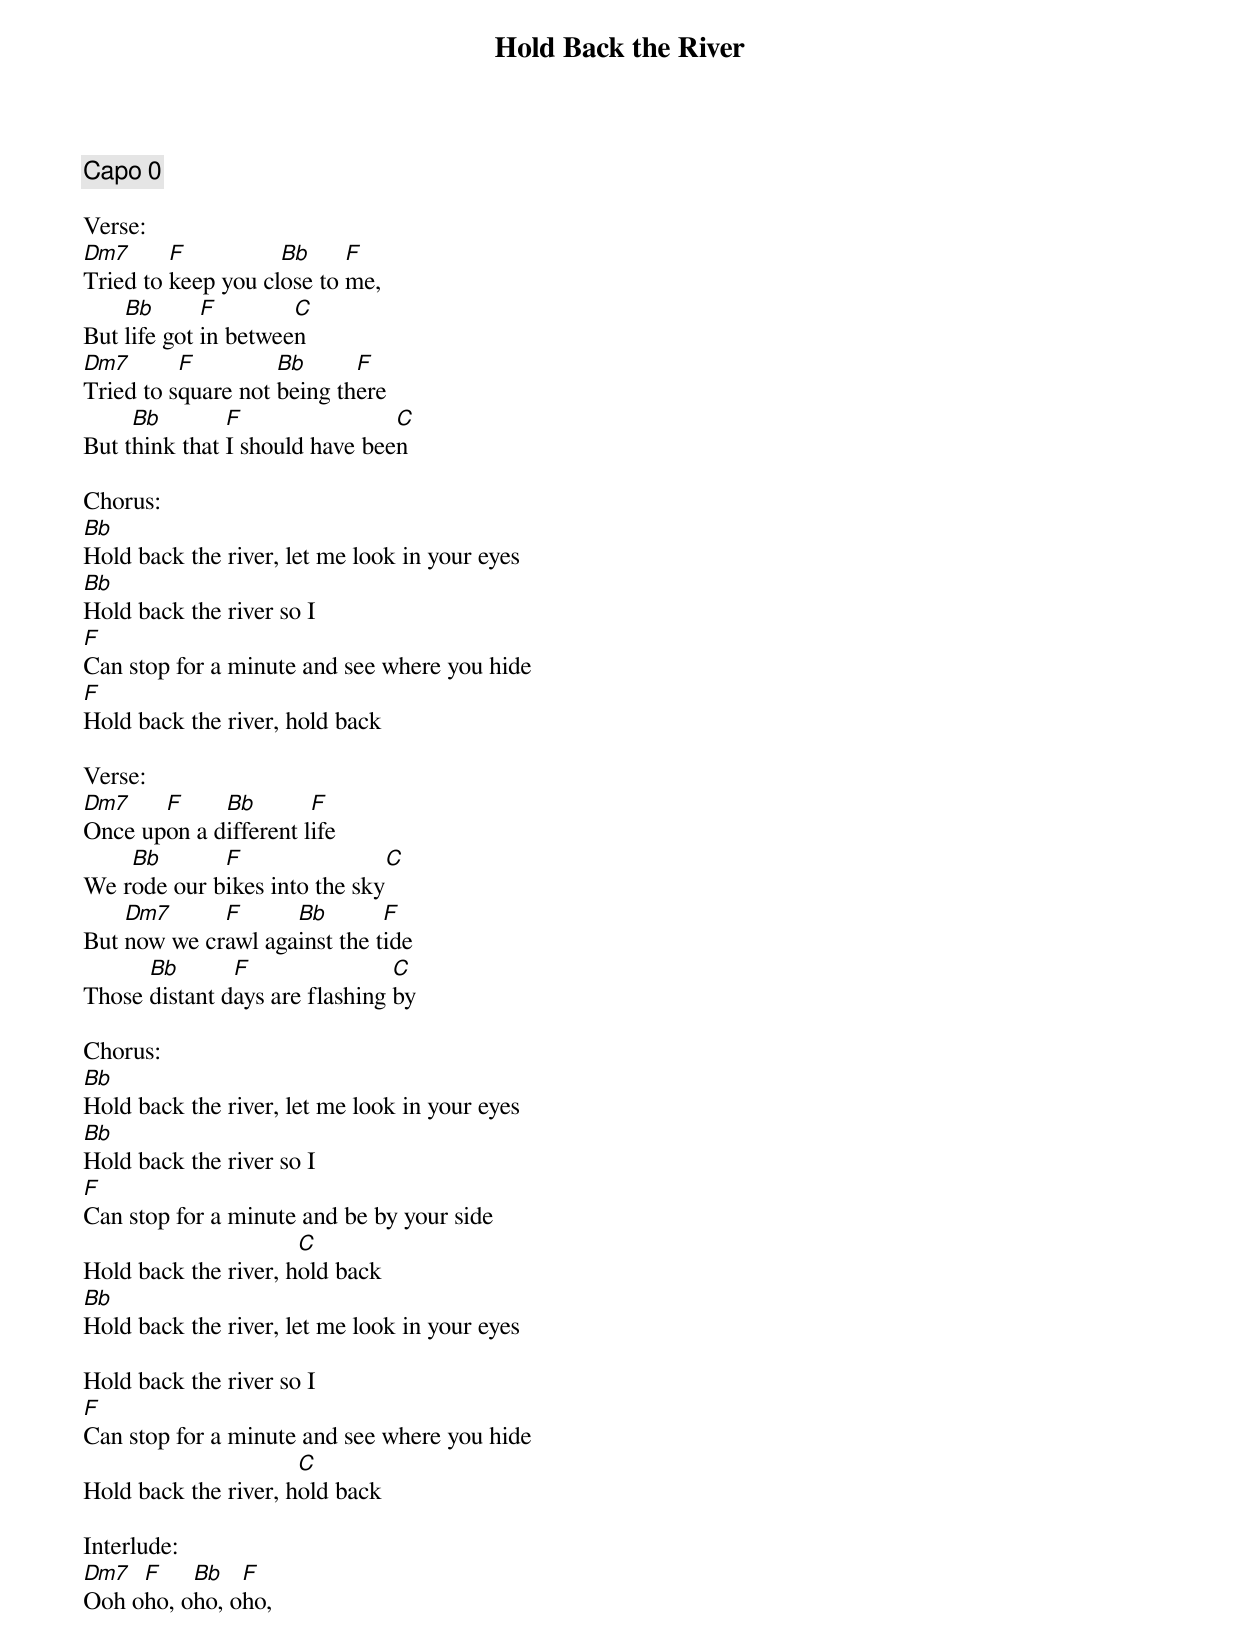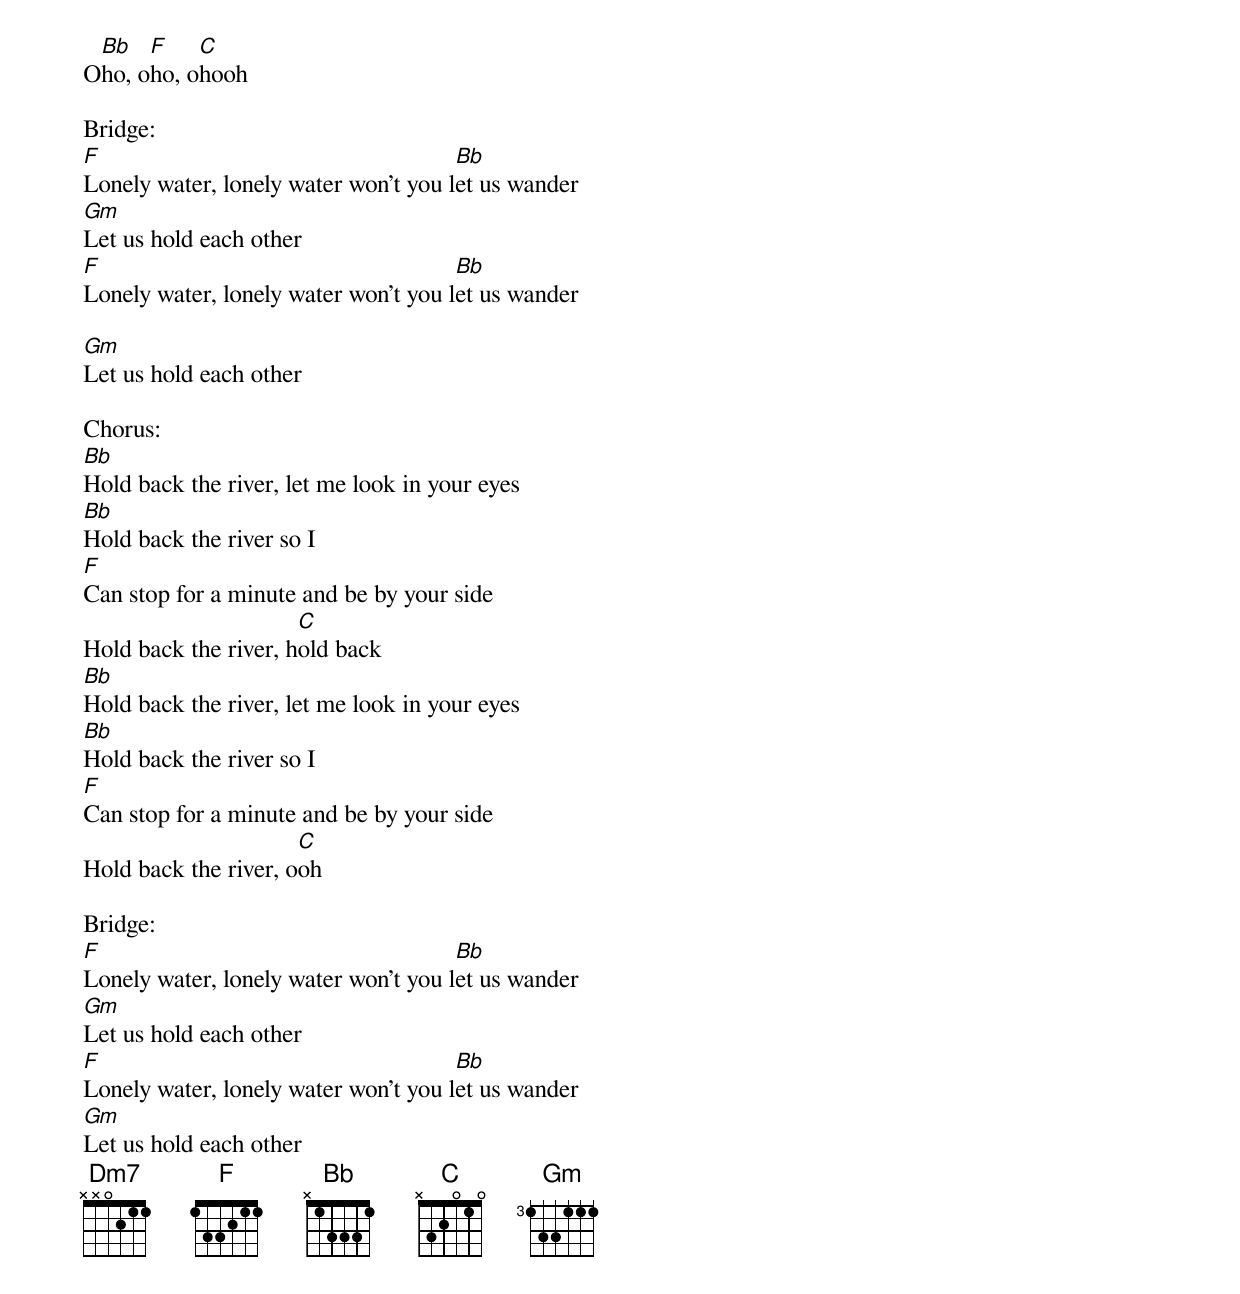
{title:Hold Back the River}
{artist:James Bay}
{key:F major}
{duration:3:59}
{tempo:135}
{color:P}

{comment: Capo 0}

Verse:
[Dm7]Tried to [F]keep you cl[Bb]ose to [F]me,
But [Bb]life got [F]in betwee[C]n
[Dm7]Tried to s[F]quare not [Bb]being th[F]ere
But t[Bb]hink that [F]I should have bee[C]n

Chorus:
[Bb]Hold back the river, let me look in your eyes
[Bb]Hold back the river so I
[F]Can stop for a minute and see where you hide
[F]Hold back the river, hold back

Verse:
[Dm7]Once up[F]on a d[Bb]ifferent l[F]ife
We r[Bb]ode our b[F]ikes into the sky[C]
But [Dm7]now we cr[F]awl aga[Bb]inst the t[F]ide
Those [Bb]distant d[F]ays are flashing [C]by

Chorus:
[Bb]Hold back the river, let me look in your eyes
[Bb]Hold back the river so I
[F]Can stop for a minute and be by your side
Hold back the river, h[C]old back
[Bb]Hold back the river, let me look in your eyes

Hold back the river so I
[F]Can stop for a minute and see where you hide
Hold back the river, h[C]old back

Interlude:
[Dm7]Ooh o[F]ho, o[Bb]ho, o[F]ho,
O[Bb]ho, o[F]ho, o[C]hooh

Bridge:
[F]Lonely water, lonely water won't you l[Bb]et us wander
[Gm]Let us hold each other
[F]Lonely water, lonely water won't you l[Bb]et us wander

[Gm]Let us hold each other

Chorus:
[Bb]Hold back the river, let me look in your eyes
[Bb]Hold back the river so I
[F]Can stop for a minute and be by your side
Hold back the river, h[C]old back
[Bb]Hold back the river, let me look in your eyes
[Bb]Hold back the river so I
[F]Can stop for a minute and be by your side
Hold back the river, o[C]oh

Bridge:
[F]Lonely water, lonely water won't you l[Bb]et us wander
[Gm]Let us hold each other
[F]Lonely water, lonely water won't you l[Bb]et us wander
[Gm]Let us hold each other
